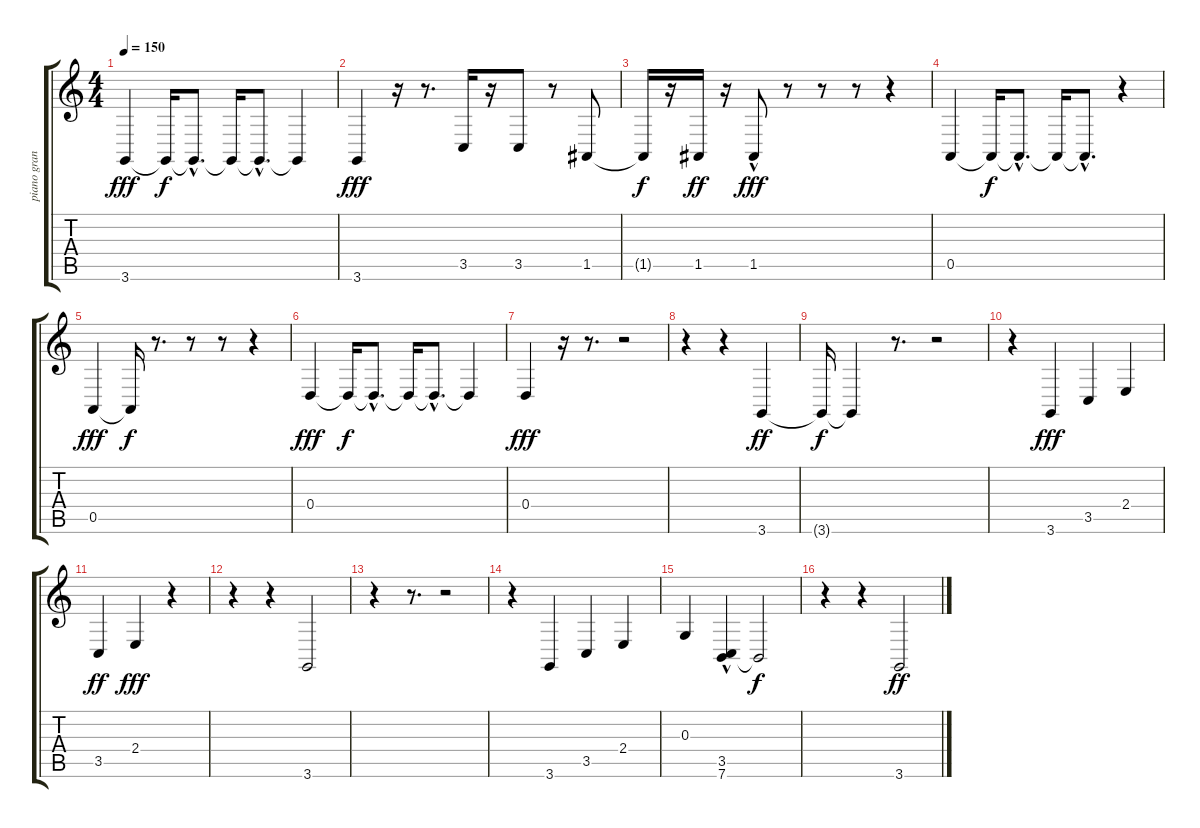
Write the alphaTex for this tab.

\track ("piano grand" "piano gran") {instrument brightacousticpiano}
\staff {score tabs}
\tuning (E4 B3 G3 D3 A2 E2) {hide}
\ts (4 4)
\tempo 150
\clef g2
\ks c
3.6.4{dy fff} 3.6{t}.16{dy f} 3.6{hac t}.8{d} 3.6{t}.16 3.6{hac t}.8{d} 3.6{t}.4 |
3.6.4{dy fff} r.16 r.8{d} 3.5.16 r.16 3.5.8 r.8 1.5.8 |
1.5{t}.16{dy f} r.16 1.5.16{dy ff} r.16 1.5{hac}.8{dy fff} r.8 r.8 r.8 r.4 |
0.5.4 0.5{t}.16{dy f} 0.5{hac t}.8{d} 0.5{t}.16 0.5{hac t}.8{d} r.4 |
0.5.4{dy fff} 0.5{t}.16{dy f} r.8{d} r.8 r.8 r.4 |
0.4.4{dy fff} 0.4{t}.16{dy f} 0.4{hac t}.8{d} 0.4{t}.16 0.4{hac t}.8{d} 0.4{t}.4 |
0.4.4{dy fff} r.16 r.8{d} r.2 |
r.4 r.4 3.6.4{dy ff} |
3.6{t}.16{dy f} 3.6{t}.4 r.8{d} r.2 |
r.4 3.6.4{dy fff} 3.5.4 2.4.4 |
3.5.4{dy ff} 2.4.4{dy fff} r.4 |
r.4 r.4 3.6.2 |
r.4 r.8{d} r.2 |
r.4 3.6.4 3.5.4 2.4.4 |
0.3.4 (3.5{hac} 7.6).4 7.6{t}.2{dy f} |
r.4 r.4 3.6.2{dy ff}
